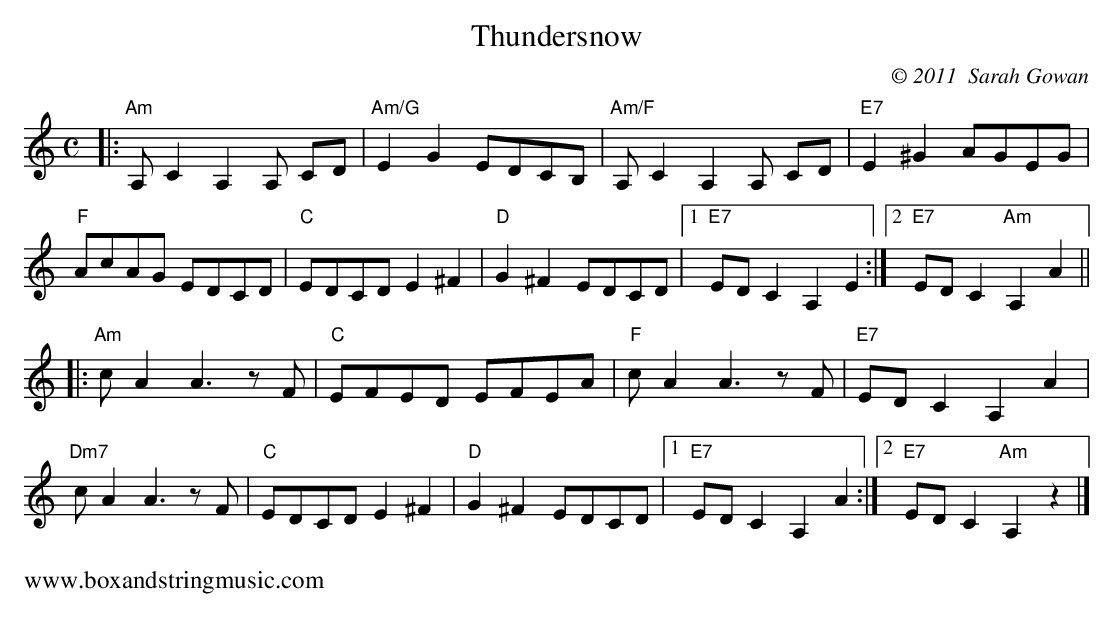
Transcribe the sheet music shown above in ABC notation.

X:1
T:Thundersnow
C:© 2011  Sarah Gowan
M:C
L:1/8
K:Am
|:"Am" A, C2A,2 A, CD|"Am/G" E2G2 EDCB,| "Am/F" A, C2 A,2 A, CD|"E7"E2^G2 AGEG|
"F"AcAG EDCD|"C"EDCD E2 ^F2| "D" G2^F2 EDCD|1"E7" ED C2  A,2E2:|2"E7" ED C2 "Am" A,2A2||
|:"Am" c A2 A3zF|"C"EFED EFEA|"F"c A2 A3zF| "E7"ED C2A,2 A2|
"Dm7" c A2 A3zF|"C"EDCD E2 ^F2| "D" G2^F2 EDCD|1 "E7" ED C2  A,2A2:|2"E7" ED C2  "Am"A,2z2|]
